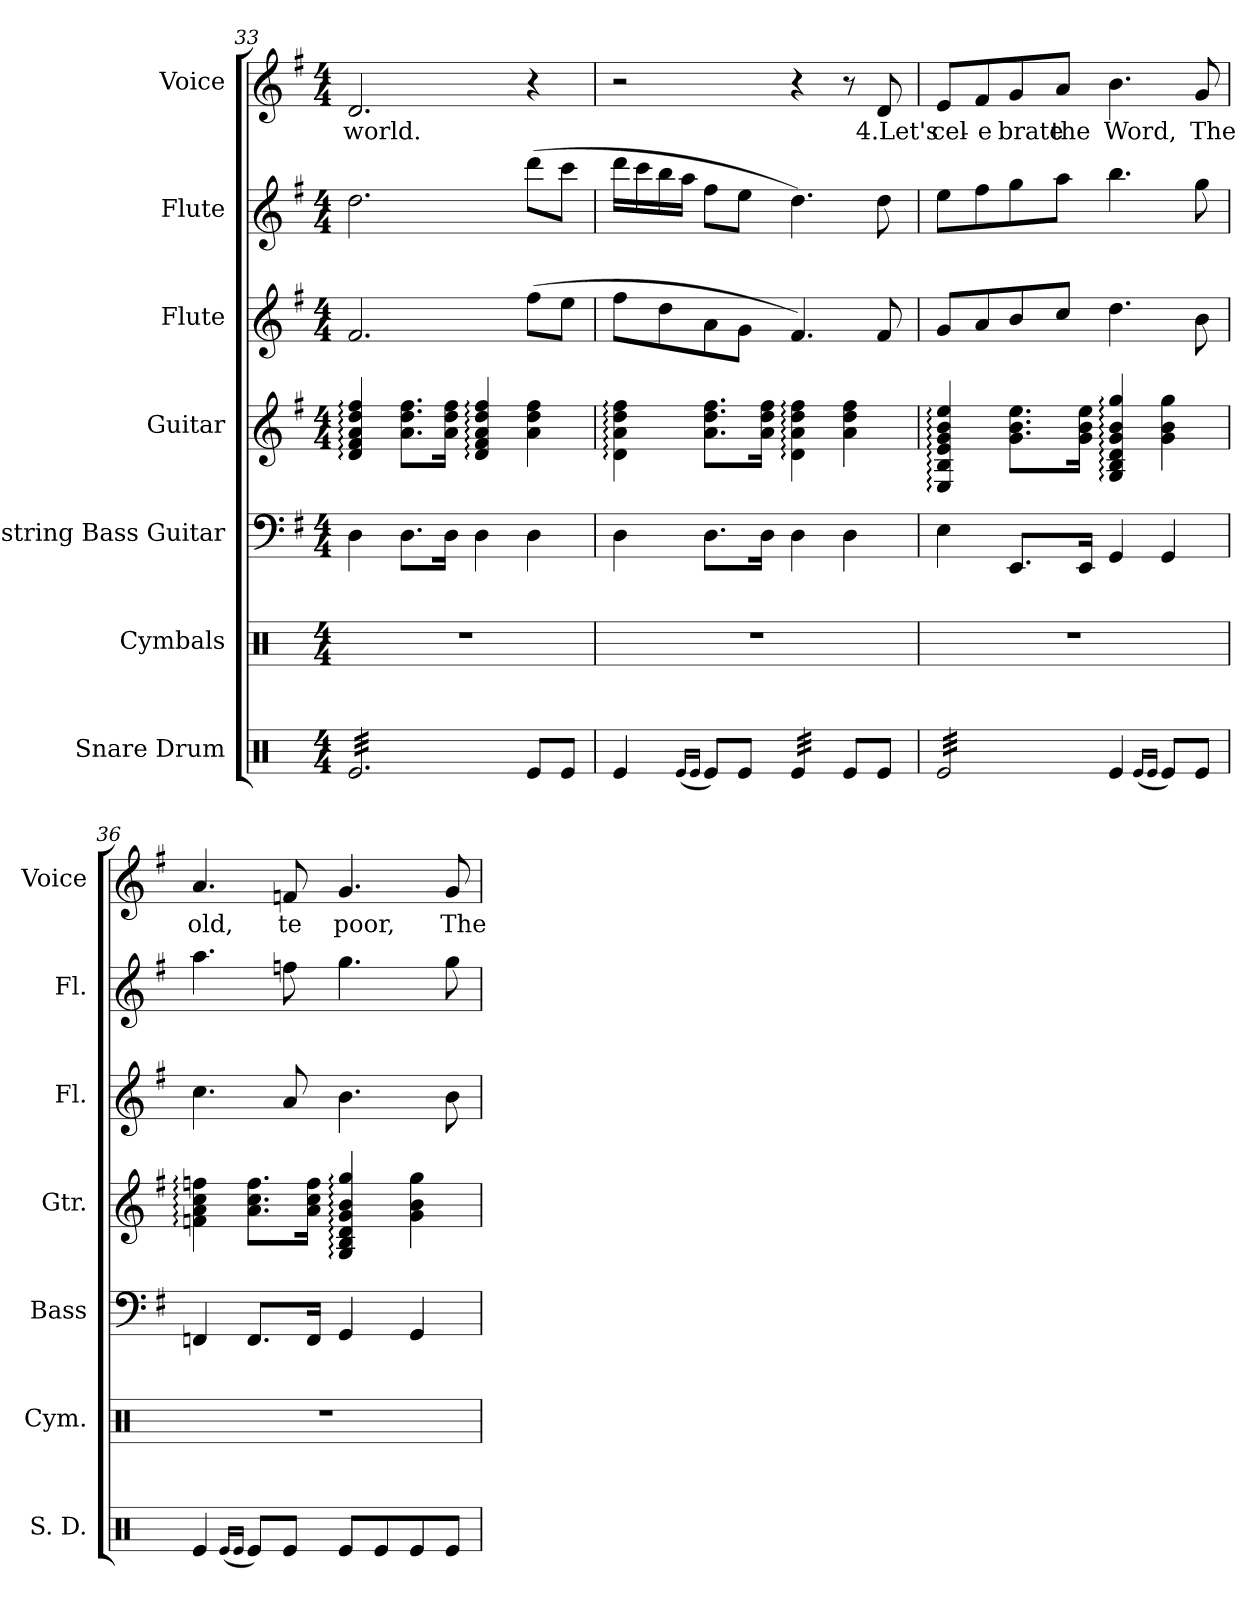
**kern	**kern	**kern	**kern	**kern	**kern	**kern	**text
*part7	*part6	*part5	*part4	*part3	*part2	*part1	*part1
*staff7	*staff6	*staff5	*staff4	*staff3	*staff2	*staff1	*staff1
*I"Snare Drum	*I"Cymbals	*I"4-string Bass Guitar	*I"Guitar	*I"Flute	*I"Flute	*I"Voice	*
*I'S. D.	*I'Cym.	*I'Bass	*I'Gtr.	*I'Fl.	*I'Fl.	*I'Voice	*
!!LO:LB:g=z
*clefX	*clefX	*clefF4	*clefG2	*clefG2	*clefG2	*clefG2	*
*	*	*ITrd7c12	*ITrd7c12	*	*	*	*
*k[]	*k[]	*k[f#]	*k[f#]	*k[f#]	*k[f#]	*k[f#]	*
*C:	*C:	*G:	*G:	*G:	*G:	*G:	*
*M4/4	*M4/4	*M4/4	*M4/4	*M4/4	*M4/4	*M4/4	*
=33	=33	=33	=33	=33	=33	=33	=33
!	!	!	!	!	!	!	!LO:LY:b:color=#000000
*tremolo	*	*	*	*	*	*	*
32Rei/LLL	1r	4DDi\	4Di/: 4F#i: 4Ai: 4di: 4f#i:	2.f#i/	2.ddi\	2.di/	world.
32Rei/	.	.	.	.	.	.	.
32Rei/	.	.	.	.	.	.	.
32Rei/	.	.	.	.	.	.	.
32Rei/	.	.	.	.	.	.	.
32Rei/	.	.	.	.	.	.	.
32Rei/	.	.	.	.	.	.	.
32Rei/	.	.	.	.	.	.	.
32Rei/	.	8.DDi\L	8.Ai\ 8.di 8.f#iL	.	.	.	.
32Rei/	.	.	.	.	.	.	.
32Rei/	.	.	.	.	.	.	.
32Rei/	.	.	.	.	.	.	.
32Rei/	.	.	.	.	.	.	.
32Rei/	.	.	.	.	.	.	.
32Rei/	.	16DDi\Jk	16Ai\ 16di 16f#iJk	.	.	.	.
32Rei/	.	.	.	.	.	.	.
32Rei/	.	4DDi\	4Di/: 4F#i: 4Ai: 4di: 4f#i:	.	.	.	.
32Rei/	.	.	.	.	.	.	.
32Rei/	.	.	.	.	.	.	.
32Rei/	.	.	.	.	.	.	.
32Rei/	.	.	.	.	.	.	.
32Rei/	.	.	.	.	.	.	.
32Rei/	.	.	.	.	.	.	.
32Rei/JJJ	.	.	.	.	.	.	.
*Xtremolo	*	*	*	*	*	*	*
8Rei/L	.	4DDi\	4Ai\ 4di 4f#i	(8ff#i\L	(8dddi\L	4r	.
8Rei/J	.	.	.	8eei\J	8ccci\J	.	.
=34	=34	=34	=34	=34	=34	=34	=34
4Rei/	1r	4DDi\	4Di\: 4Ai: 4di: 4f#i:	8ff#i\L	16dddi\LL	2r	.
.	.	.	.	.	16ccci\	.	.
.	.	.	.	8ddi\	16bbi\	.	.
.	.	.	.	.	16aai\JJ	.	.
(16qRei/LL	.	.	.	.	.	.	.
16qRei/JJ	.	.	.	.	.	.	.
8Rei/L)	.	8.DDi\L	8.Ai\ 8.di 8.f#iL	8ai\	8ff#i\L	.	.
8Rei/J	.	.	.	8gi\J	8eei\J	.	.
.	.	16DDi\Jk	16Ai\ 16di 16f#iJk	.	.	.	.
*tremolo	*	*	*	*	*	*	*
32Rei/LLL	.	4DDi\	4Di\: 4Ai: 4di: 4f#i:	4.f#i/)	4.ddi\)	4r	.
32Rei/	.	.	.	.	.	.	.
32Rei/	.	.	.	.	.	.	.
32Rei/	.	.	.	.	.	.	.
32Rei/	.	.	.	.	.	.	.
32Rei/	.	.	.	.	.	.	.
32Rei/	.	.	.	.	.	.	.
32Rei/JJJ	.	.	.	.	.	.	.
*Xtremolo	*	*	*	*	*	*	*
8Rei/L	.	4DDi\	4Ai\ 4di 4f#i	.	.	8r	.
!	!	!	!	!	!	!	!LO:LY:b:color=#000000
8Rei/J	.	.	.	8f#i/	8ddi\	8di/	4.Let's
=35	=35	=35	=35	=35	=35	=35	=35
!	!	!	!	!	!	!	!LO:LY:b:color=#000000
*tremolo	*	*	*	*	*	*	*
32Rei/LLL	1r	4EEi\	4EEi/: 4BBi: 4Ei: 4Gi: 4Bi: 4ei:	8gi/L	8eei\L	8ei/L	cel-
32Rei/	.	.	.	.	.	.	.
32Rei/	.	.	.	.	.	.	.
32Rei/	.	.	.	.	.	.	.
!	!	!	!	!	!	!	!LO:LY:b:color=#000000
32Rei/	.	.	.	8ai/	8ff#i\	8f#i/	-e
32Rei/	.	.	.	.	.	.	.
32Rei/	.	.	.	.	.	.	.
32Rei/	.	.	.	.	.	.	.
!	!	!	!	!	!	!	!LO:LY:b:color=#000000
32Rei/	.	8.EEEi/L	8.Gi\ 8.Bi 8.eiL	8bi/	8ggi\	8gi/	brate
32Rei/	.	.	.	.	.	.	.
32Rei/	.	.	.	.	.	.	.
32Rei/	.	.	.	.	.	.	.
!	!	!	!	!	!	!	!LO:LY:b:color=#000000
32Rei/	.	.	.	8cci/J	8aai\J	8ai/J	the
32Rei/	.	.	.	.	.	.	.
32Rei/	.	16EEEi/Jk	16Gi\ 16Bi 16eiJk	.	.	.	.
32Rei/JJJ	.	.	.	.	.	.	.
*Xtremolo	*	*	*	*	*	*	*
!	!	!	!	!	!	!	!LO:LY:b:color=#000000
4Rei/	.	4GGGi/	4GGi/: 4BBi: 4Di: 4Gi: 4Bi: 4gi:	4.ddi\	4.bbi\	4.bi\	Word,
(16qRei/LL	.	.	.	.	.	.	.
16qRei/JJ	.	.	.	.	.	.	.
8Rei/L)	.	4GGGi/	4Gi\ 4Bi 4gi	.	.	.	.
!	!	!	!	!	!	!	!LO:LY:b:color=#000000
8Rei/J	.	.	.	8bi\	8ggi\	8gi/	The
=36	=36	=36	=36	=36	=36	=36	=36
!	!	!	!	!	!	!	!LO:LY:b:color=#000000
4Rei/	1r	4FFFni/	4Fni\: 4Ai: 4ci: 4fni:	4.cci\	4.aai\	4.ai/	old,
(16qRei/LL	.	.	.	.	.	.	.
16qRei/JJ	.	.	.	.	.	.	.
8Rei/L)	.	8.FFFi/L	8.Ai\ 8.ci 8.fiL	.	.	.	.
!	!	!	!	!	!	!	!LO:LY:b:color=#000000
8Rei/J	.	.	.	8ai/	8ffni\	8fni/	te
.	.	16FFFi/Jk	16Ai\ 16ci 16fiJk	.	.	.	.
!	!	!	!	!	!	!	!LO:LY:b:color=#000000
8Rei/L	.	4GGGi/	4GGi/: 4BBi: 4Di: 4Gi: 4Bi: 4gi:	4.bi\	4.ggi\	4.gi/	poor,
8Rei/	.	.	.	.	.	.	.
8Rei/	.	4GGGi/	4Gi\ 4Bi 4gi	.	.	.	.
!	!	!	!	!	!	!	!LO:LY:b:color=#000000
8Rei/J	.	.	.	8bi\	8ggi\	8gi/	The
=	=	=	=	=	=	=	=
*-	*-	*-	*-	*-	*-	*-	*-
